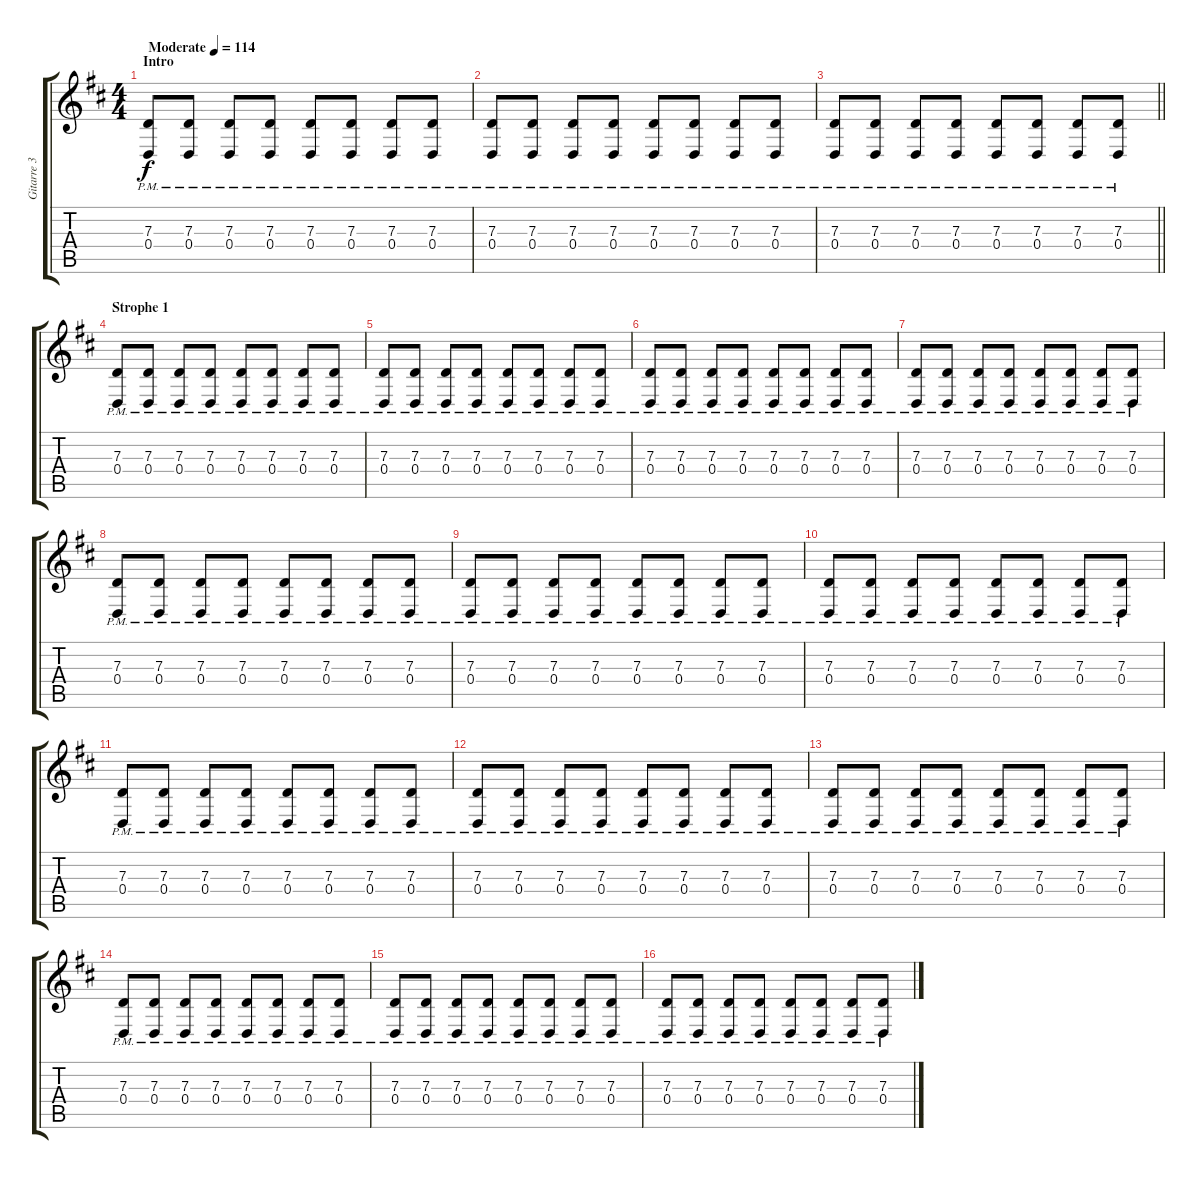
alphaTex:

\track ("Gitarre 3 - Christian" "Gitarre 3 ") {instrument synthbrass1}
\staff {score tabs}
\tuning (E4 B3 G3 D3 A2 E2) {hide}
\ts (4 4)
\section ("" "Intro")
\tempo (114 "Moderate")
\clef g2
\ks d
(7.3{pm} 0.4{pm}).8{dy f instrument synthbrass1} (7.3{pm} 0.4{pm}).8 (7.3{pm} 0.4{pm}).8 (7.3{pm} 0.4{pm}).8 (7.3{pm} 0.4{pm}).8 (7.3{pm} 0.4{pm}).8 (7.3{pm} 0.4{pm}).8 (7.3{pm} 0.4{pm}).8 |
(7.3{pm} 0.4{pm}).8 (7.3{pm} 0.4{pm}).8 (7.3{pm} 0.4{pm}).8 (7.3{pm} 0.4{pm}).8 (7.3{pm} 0.4{pm}).8 (7.3{pm} 0.4{pm}).8 (7.3{pm} 0.4{pm}).8 (7.3{pm} 0.4{pm}).8 |
\barLineRight lightlight
(7.3{pm} 0.4{pm}).8 (7.3{pm} 0.4{pm}).8 (7.3{pm} 0.4{pm}).8 (7.3{pm} 0.4{pm}).8 (7.3{pm} 0.4{pm}).8 (7.3{pm} 0.4{pm}).8 (7.3{pm} 0.4{pm}).8 (7.3{pm} 0.4{pm}).8 |
\section ("" "Strophe 1")
(7.3{pm} 0.4{pm}).8 (7.3{pm} 0.4{pm}).8 (7.3{pm} 0.4{pm}).8 (7.3{pm} 0.4{pm}).8 (7.3{pm} 0.4{pm}).8 (7.3{pm} 0.4{pm}).8 (7.3{pm} 0.4{pm}).8 (7.3{pm} 0.4{pm}).8 |
(7.3{pm} 0.4{pm}).8 (7.3{pm} 0.4{pm}).8 (7.3{pm} 0.4{pm}).8 (7.3{pm} 0.4{pm}).8 (7.3{pm} 0.4{pm}).8 (7.3{pm} 0.4{pm}).8 (7.3{pm} 0.4{pm}).8 (7.3{pm} 0.4{pm}).8 |
(7.3{pm} 0.4{pm}).8 (7.3{pm} 0.4{pm}).8 (7.3{pm} 0.4{pm}).8 (7.3{pm} 0.4{pm}).8 (7.3{pm} 0.4{pm}).8 (7.3{pm} 0.4{pm}).8 (7.3{pm} 0.4{pm}).8 (7.3{pm} 0.4{pm}).8 |
(7.3{pm} 0.4{pm}).8 (7.3{pm} 0.4{pm}).8 (7.3{pm} 0.4{pm}).8 (7.3{pm} 0.4{pm}).8 (7.3{pm} 0.4{pm}).8 (7.3{pm} 0.4{pm}).8 (7.3{pm} 0.4{pm}).8 (7.3{pm} 0.4{pm}).8 |
(7.3{pm} 0.4{pm}).8 (7.3{pm} 0.4{pm}).8 (7.3{pm} 0.4{pm}).8 (7.3{pm} 0.4{pm}).8 (7.3{pm} 0.4{pm}).8 (7.3{pm} 0.4{pm}).8 (7.3{pm} 0.4{pm}).8 (7.3{pm} 0.4{pm}).8 |
(7.3{pm} 0.4{pm}).8 (7.3{pm} 0.4{pm}).8 (7.3{pm} 0.4{pm}).8 (7.3{pm} 0.4{pm}).8 (7.3{pm} 0.4{pm}).8 (7.3{pm} 0.4{pm}).8 (7.3{pm} 0.4{pm}).8 (7.3{pm} 0.4{pm}).8 |
(7.3{pm} 0.4{pm}).8 (7.3{pm} 0.4{pm}).8 (7.3{pm} 0.4{pm}).8 (7.3{pm} 0.4{pm}).8 (7.3{pm} 0.4{pm}).8 (7.3{pm} 0.4{pm}).8 (7.3{pm} 0.4{pm}).8 (7.3{pm} 0.4{pm}).8 |
(7.3{pm} 0.4{pm}).8 (7.3{pm} 0.4{pm}).8 (7.3{pm} 0.4{pm}).8 (7.3{pm} 0.4{pm}).8 (7.3{pm} 0.4{pm}).8 (7.3{pm} 0.4{pm}).8 (7.3{pm} 0.4{pm}).8 (7.3{pm} 0.4{pm}).8 |
(7.3{pm} 0.4{pm}).8 (7.3{pm} 0.4{pm}).8 (7.3{pm} 0.4{pm}).8 (7.3{pm} 0.4{pm}).8 (7.3{pm} 0.4{pm}).8 (7.3{pm} 0.4{pm}).8 (7.3{pm} 0.4{pm}).8 (7.3{pm} 0.4{pm}).8 |
(7.3{pm} 0.4{pm}).8 (7.3{pm} 0.4{pm}).8 (7.3{pm} 0.4{pm}).8 (7.3{pm} 0.4{pm}).8 (7.3{pm} 0.4{pm}).8 (7.3{pm} 0.4{pm}).8 (7.3{pm} 0.4{pm}).8 (7.3{pm} 0.4{pm}).8 |
(7.3{pm} 0.4{pm}).8 (7.3{pm} 0.4{pm}).8 (7.3{pm} 0.4{pm}).8 (7.3{pm} 0.4{pm}).8 (7.3{pm} 0.4{pm}).8 (7.3{pm} 0.4{pm}).8 (7.3{pm} 0.4{pm}).8 (7.3{pm} 0.4{pm}).8 |
(7.3{pm} 0.4{pm}).8 (7.3{pm} 0.4{pm}).8 (7.3{pm} 0.4{pm}).8 (7.3{pm} 0.4{pm}).8 (7.3{pm} 0.4{pm}).8 (7.3{pm} 0.4{pm}).8 (7.3{pm} 0.4{pm}).8 (7.3{pm} 0.4{pm}).8 |
(7.3{pm} 0.4{pm}).8 (7.3{pm} 0.4{pm}).8 (7.3{pm} 0.4{pm}).8 (7.3{pm} 0.4{pm}).8 (7.3{pm} 0.4{pm}).8 (7.3{pm} 0.4{pm}).8 (7.3{pm} 0.4{pm}).8 (7.3{pm} 0.4{pm}).8
